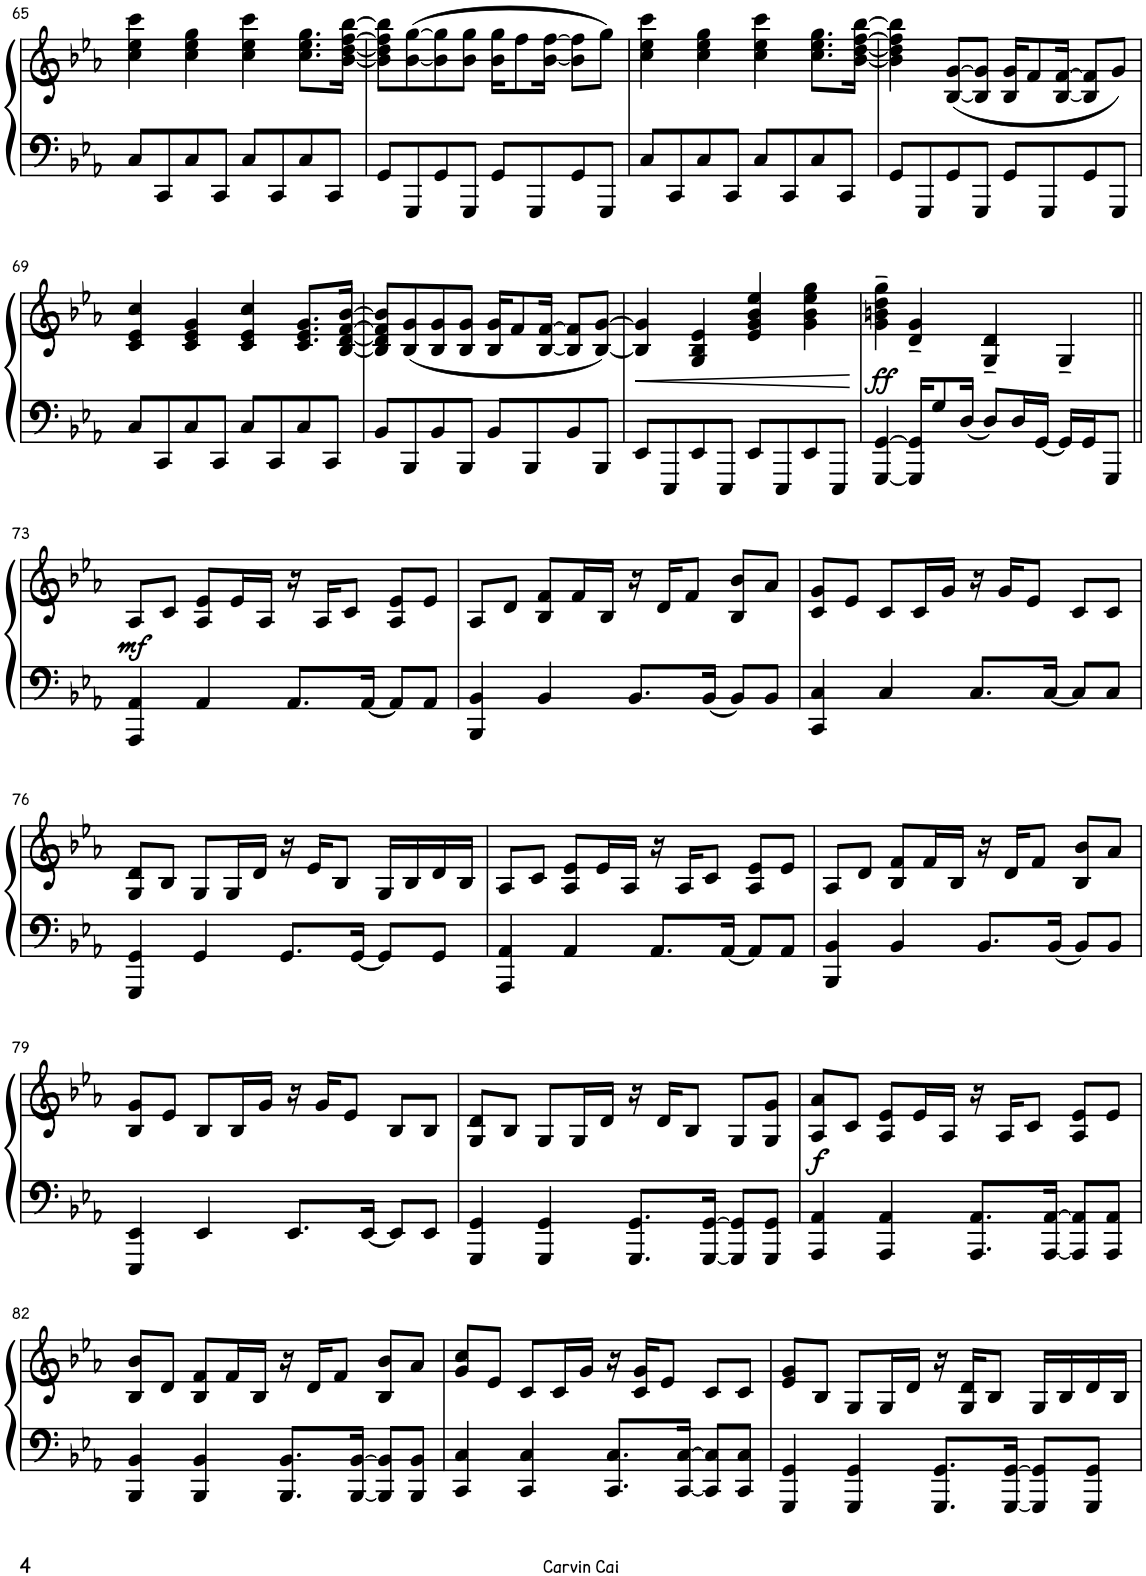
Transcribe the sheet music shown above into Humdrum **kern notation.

**kern	**kern	**dynam
*part1	*part1	*part1
*staff2	*staff1	*staff1/2
*I"Piano	*	*
*I'Pno.	*	*
!!LO:PB:g=z
*clefF4	*clefG2	*
*k[b-e-a-]	*k[b-e-a-]	*
*M4/4	*M4/4	*
=65	=65	=65
8C/L	4cc\ 4ee-\ 4ccc\	.
8CC/	.	.
8C/	4cc\ 4ee-\ 4gg\	.
8CC/J	.	.
8C/L	4cc\ 4ee-\ 4ccc\	.
8CC/	.	.
8C/	8.cc\ 8.ee-\ 8.gg\L	.
8CC/J	.	.
.	[16b-\ [16dd\ [16ff\ [16bb-\Jk	.
=66	=66	=66
8GG/L	8b-\] 8dd\] 8ff\] 8bb-\]L	.
8GGG/	([8b-\ [8gg\	.
8GG/	8b-\] 8gg\]	.
8GGG/J	8b-\ 8gg\J	.
8GG/L	16b-\ 16gg\KL	.
.	8ff\	.
8GGG/	.	.
.	[16b-\ [16ff\Jk	.
8GG/	8b-\] 8ff\]L	.
8GGG/J	8gg\J)	.
=67	=67	=67
8C/L	4cc\ 4ee-\ 4ccc\	.
8CC/	.	.
8C/	4cc\ 4ee-\ 4gg\	.
8CC/J	.	.
8C/L	4cc\ 4ee-\ 4ccc\	.
8CC/	.	.
8C/	8.cc\ 8.ee-\ 8.gg\L	.
8CC/J	.	.
.	[16b-\ [16dd\ [16ff\ [16bb-\Jk	.
=68	=68	=68
8GG/L	4b-\] 4dd\] 4ff\] 4bb-\]	.
8GGG/	.	.
8GG/	([8B-/ [8g/L	.
8GGG/J	8B-/] 8g/]J	.
8GG/L	16B-/ 16g/KL	.
.	8f/	.
8GGG/	.	.
.	[16B-/ [16f/Jk	.
8GG/	8B-/] 8f/]L	.
8GGG/J	8g/J)	.
!!LO:LB:g=z
=69	=69	=69
8C/L	4c/ 4e-/ 4cc/	.
8CC/	.	.
8C/	4c/ 4e-/ 4g/	.
8CC/J	.	.
8C/L	4c/ 4e-/ 4cc/	.
8CC/	.	.
8C/	8.c/ 8.e-/ 8.g/L	.
8CC/J	.	.
.	[16B-/ [16d/ [16f/ [16b-/Jk	.
=70	=70	=70
8BB-/L	8B-/] 8d/] 8f/] 8b-/]L	.
8BBB-/	(8B-/ 8g/	.
8BB-/	8B-/ 8g/	.
8BBB-/J	8B-/ 8g/J	.
8BB-/L	16B-/ 16g/KL	.
.	8f/	.
8BBB-/	.	.
.	[16B-/ [16f/Jk	.
8BB-/	8B-/] 8f/]L	.
8BBB-/J	[8B-/ [8g/J)	.
=71	=71	=71
!	!	!LO:HP:b
8EE-/L	4B-/] 4g/]	<
8EEE-/	.	.
8EE-/	4G/ 4B-/ 4e-/	.
8EEE-/J	.	.
8EE-/L	4e-/ 4g/ 4b-/ 4ee-/	.
8EEE-/	.	.
8EE-/	4g\ 4b-\ 4ee-\ 4gg\	.
8EEE-/J	.	.
.	.	[
=72	=72	=72
!	!	!LO:DY:b
[4GGG/ [4GG/	4g\~ 4bn\~ 4dd\~ 4gg\~	ff
16GGG/] 16GG/]KL	4d/~ 4g/~	.
8G/	.	.
[16D/Jk	.	.
8D/L]	4G/~ 4d/~	.
16D/L	.	.
[16GG/JJ	.	.
16GG/LL]	4G~/	.
16GG/J	.	.
8GGG/J	.	.
!!LO:LB:g=z
=73||	=73||	=73||
!	!	!LO:DY:b
4AAA-/ 4AA-/	8A-/L	mf
.	8c/J	.
4AA-/	8A-/ 8e-/L	.
.	16e-/L	.
.	16A-/JJ	.
8.AA-/L	16r	.
.	16A-/KL	.
.	8c/J	.
[16AA-/Jk	.	.
8AA-/L]	8A-/ 8e-/L	.
8AA-/J	8e-/J	.
=74	=74	=74
4BBB-/ 4BB-/	8A-/L	.
.	8d/J	.
4BB-/	8B-/ 8f/L	.
.	16f/L	.
.	16B-/JJ	.
8.BB-/L	16r	.
.	16d/KL	.
.	8f/J	.
[16BB-/Jk	.	.
8BB-/L]	8B-/ 8b-/L	.
8BB-/J	8a-/J	.
=75	=75	=75
4CC/ 4C/	8c/ 8g/L	.
.	8e-/J	.
4C/	8c/L	.
.	16c/L	.
.	16g/JJ	.
8.C/L	16r	.
.	16g/KL	.
.	8e-/J	.
[16C/Jk	.	.
8C/L]	8c/L	.
8C/J	8c/J	.
!!LO:LB:g=z
=76	=76	=76
4GGG/ 4GG/	8G/ 8d/L	.
.	8B-/J	.
4GG/	8G/L	.
.	16G/L	.
.	16d/JJ	.
8.GG/L	16r	.
.	16e-/KL	.
.	8B-/J	.
[16GG/Jk	.	.
8GG/L]	16G/LL	.
.	16B-/	.
8GG/J	16d/	.
.	16B-/JJ	.
=77	=77	=77
4AAA-/ 4AA-/	8A-/L	.
.	8c/J	.
4AA-/	8A-/ 8e-/L	.
.	16e-/L	.
.	16A-/JJ	.
8.AA-/L	16r	.
.	16A-/KL	.
.	8c/J	.
[16AA-/Jk	.	.
8AA-/L]	8A-/ 8e-/L	.
8AA-/J	8e-/J	.
=78	=78	=78
4BBB-/ 4BB-/	8A-/L	.
.	8d/J	.
4BB-/	8B-/ 8f/L	.
.	16f/L	.
.	16B-/JJ	.
8.BB-/L	16r	.
.	16d/KL	.
.	8f/J	.
[16BB-/Jk	.	.
8BB-/L]	8B-/ 8b-/L	.
8BB-/J	8a-/J	.
!!LO:LB:g=z
=79	=79	=79
4EEE-/ 4EE-/	8B-/ 8g/L	.
.	8e-/J	.
4EE-/	8B-/L	.
.	16B-/L	.
.	16g/JJ	.
8.EE-/L	16r	.
.	16g/KL	.
.	8e-/J	.
[16EE-/Jk	.	.
8EE-/L]	8B-/L	.
8EE-/J	8B-/J	.
=80	=80	=80
4GGG/ 4GG/	8G/ 8d/L	.
.	8B-/J	.
4GGG/ 4GG/	8G/L	.
.	16G/L	.
.	16d/JJ	.
8.GGG/ 8.GG/L	16r	.
.	16d/KL	.
.	8B-/J	.
[16GGG/ [16GG/Jk	.	.
8GGG/] 8GG/]L	8G/L	.
8GGG/ 8GG/J	8G/ 8g/J	.
=81	=81	=81
!	!	!LO:DY:b
4AAA-/ 4AA-/	8A-/ 8a-/L	f
.	8c/J	.
4AAA-/ 4AA-/	8A-/ 8e-/L	.
.	16e-/L	.
.	16A-/JJ	.
8.AAA-/ 8.AA-/L	16r	.
.	16A-/KL	.
.	8c/J	.
[16AAA-/ [16AA-/Jk	.	.
8AAA-/] 8AA-/]L	8A-/ 8e-/L	.
8AAA-/ 8AA-/J	8e-/J	.
!!LO:LB:g=z
=82	=82	=82
4BBB-/ 4BB-/	8B-/ 8b-/L	.
.	8d/J	.
4BBB-/ 4BB-/	8B-/ 8f/L	.
.	16f/L	.
.	16B-/JJ	.
8.BBB-/ 8.BB-/L	16r	.
.	16d/KL	.
.	8f/J	.
[16BBB-/ [16BB-/Jk	.	.
8BBB-/] 8BB-/]L	8B-/ 8b-/L	.
8BBB-/ 8BB-/J	8a-/J	.
=83	=83	=83
4CC/ 4C/	8g/ 8cc/L	.
.	8e-/J	.
4CC/ 4C/	8c/L	.
.	16c/L	.
.	16g/JJ	.
8.CC/ 8.C/L	16r	.
.	16c/ 16g/KL	.
.	8e-/J	.
[16CC/ [16C/Jk	.	.
8CC/] 8C/]L	8c/L	.
8CC/ 8C/J	8c/J	.
=84	=84	=84
4GGG/ 4GG/	8e-/ 8g/L	.
.	8B-/J	.
4GGG/ 4GG/	8G/L	.
.	16G/L	.
.	16d/JJ	.
8.GGG/ 8.GG/L	16r	.
.	16G/ 16d/KL	.
.	8B-/J	.
[16GGG/ [16GG/Jk	.	.
8GGG/] 8GG/]L	16G/LL	.
.	16B-/	.
8GGG/ 8GG/J	16d/	.
.	16B-/JJ	.
=	=	=
*-	*-	*-
